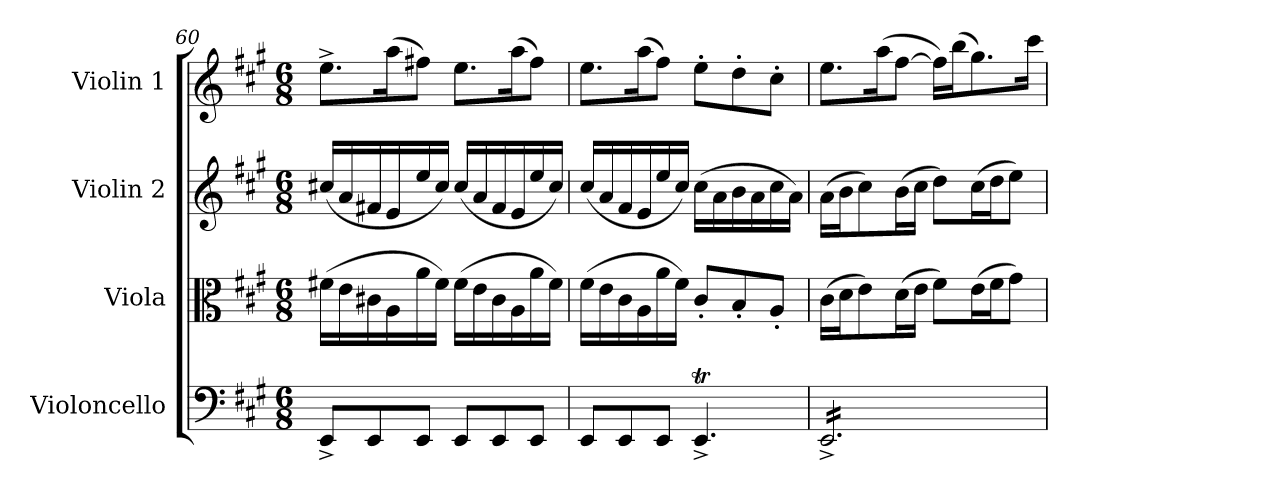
**kern	**kern	**kern	**kern
*part4	*part3	*part2	*part1
*staff4	*staff3	*staff2	*staff1
*I"Violoncello	*I"Viola	*I"Violin 2	*I"Violin 1
*I'Vc	*I'Vla	*I'Vln	*I'Vln
*clefF4	*clefC3	*clefG2	*clefG2
*k[f#c#g#]	*k[f#c#g#]	*k[f#c#g#]	*k[f#c#g#]
*M6/8	*M6/8	*M6/8	*M6/8
=60	=60	=60	=60
8EE^/L	(16f#X\LL	(16cc#X/LL	8.ee^\L
.	16e\	16a/	.
8EE/	16c#X\	16f#X/	.
.	16A\	16e/	(16aa\K
8EE/J	16a\	16ee/	8ff#X\J)
.	16f#\JJ)	16cc#/JJ)	.
8EE/L	(16f#\LL	(16cc#/LL	8.ee\L
.	16e\	16a/	.
8EE/	16c#\	16f#/	.
.	16A\	16e/	(16aa\K
8EE/J	16a\	16ee/	8ff#\J)
.	16f#\JJ)	16cc#/JJ)	.
=61	=61	=61	=61
8EE/L	(16f#\LL	(16cc#/LL	8.ee\L
.	16e\	16a/	.
8EE/	16c#\	16f#/	.
.	16A\	16e/	(16aa\K
8EE/J	16a\	16ee/	8ff#\J)
.	16f#\JJ)	16cc#/JJ)	.
4.EET^/	8c#'/L	(16cc#\LL	8ee'\L
.	.	16a\	.
.	8B'/	16b\	8dd'\
.	.	16a\	.
.	8A'/J	16cc#\	8cc#'\J
.	.	16a\JJ)	.
!!LO:LB:g=z
=62	=62	=62	=62
*tremolo	*	*	*
16EE^/LL	(16c#\LL	(16a\LL	8.ee\L
16EE^/	16d\J	16b\J	.
16EE^/	8e\)	8cc#\)	.
16EE^/	.	.	(16aa\K
16EE^/	(16d\L	(16b\L	[8ff#\J
16EE^/	16e\JJ	16cc#\JJ	.
16EE^/	8f#\L)	8dd\L)	16ff#\LL])
16EE^/	.	.	(16bb\J
16EE^/	(16e\L	(16cc#\L	8.gg#\)
16EE^/	16f#\J	16dd\J	.
16EE^/	8g#\J)	8ee\J)	.
16EE^/JJ	.	.	16ccc#\Jk
*Xtremolo	*	*	*
=	=	=	=
*-	*-	*-	*-
